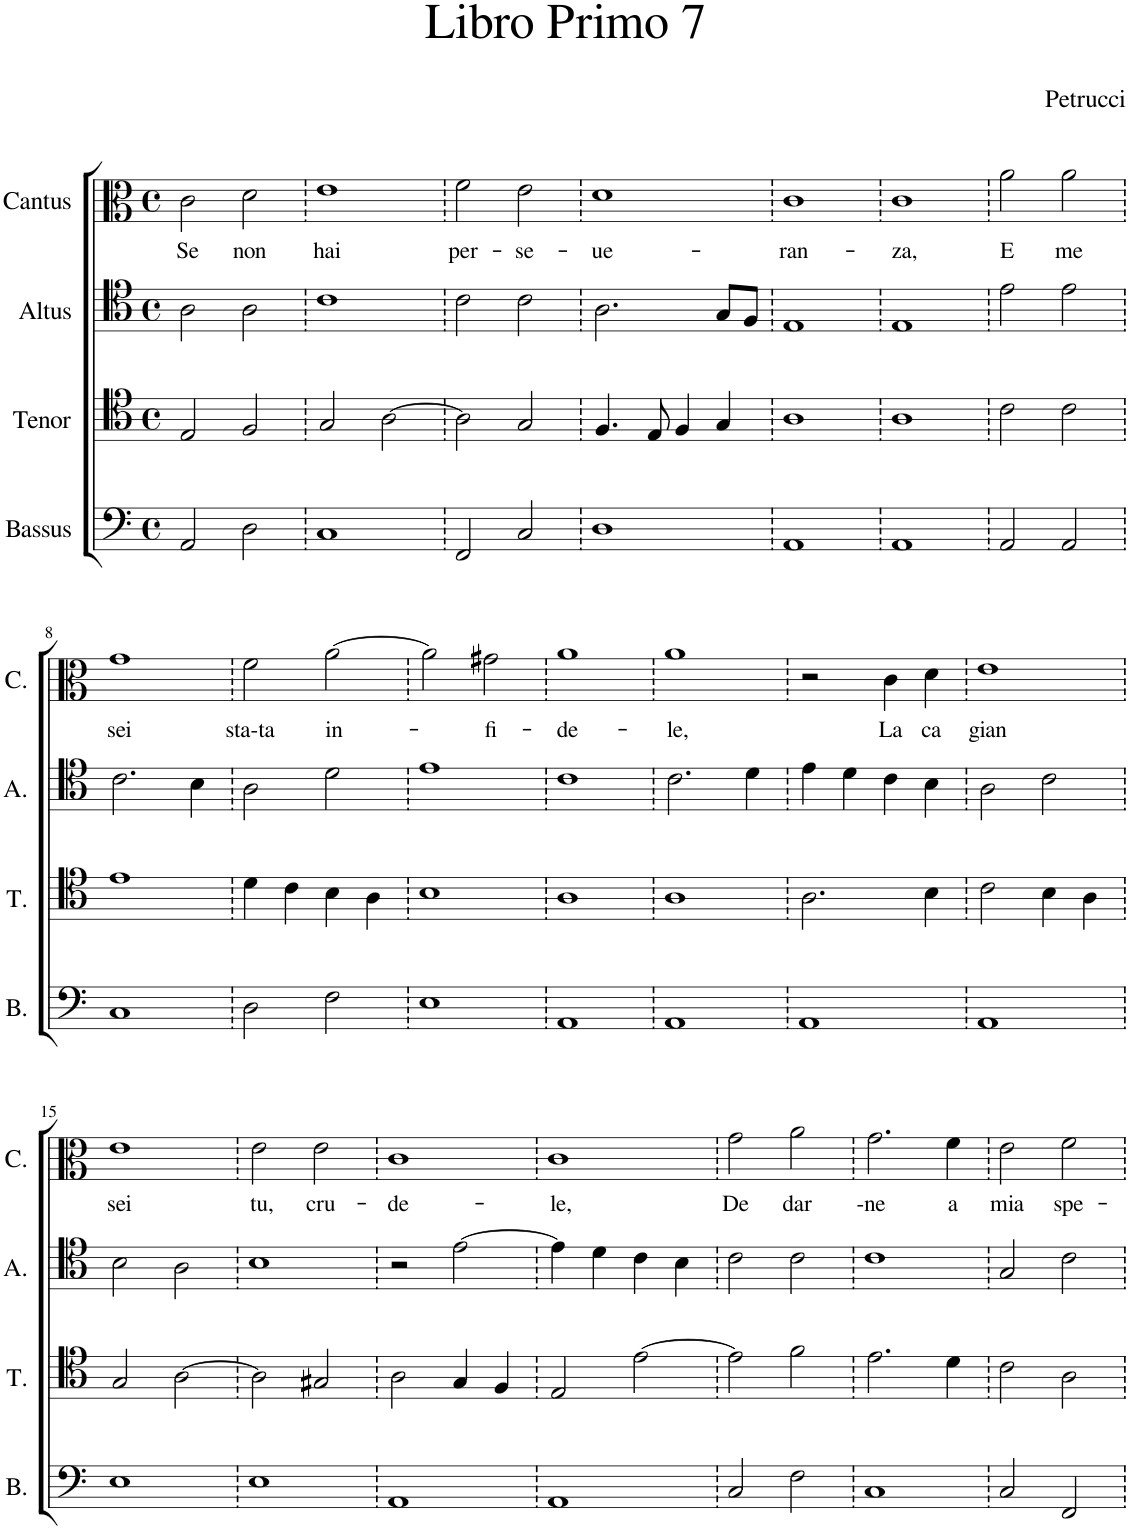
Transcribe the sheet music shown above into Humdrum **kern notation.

**kern	**kern	**kern	**kern	**text
*part4	*part3	*part2	*part1	*part1
*staff4	*staff3	*staff2	*staff1	*staff1
*I"Bassus	*I"Tenor	*I"Altus	*I"Cantus	*
*I'B.	*I'T.	*I'A.	*I'C.	*
*clefF4	*clefC4	*clefC4	*clefC3	*
*k[]	*k[]	*k[]	*k[]	*
*M4/4	*M4/4	*M4/4	*M4/4	*
*met(c)	*met(c)	*met(c)	*met(c)	*
=1	=1	=1	=1	=1
!	!	!	!	!LO:LY:b
2AA/	2E/	2A\	2c\	Se
!	!	!	!	!LO:LY:b
2D\	2F/	2A\	2d\	non
=2	=2	=2	=2	=2
!	!	!	!	!LO:LY:b
1C	2G/	1c	1e	hai
.	[2A\	.	.	.
=3	=3	=3	=3	=3
!	!	!	!	!LO:LY:b
2FF/	2A\]	2c\	2f\	per-
!	!	!	!	!LO:LY:b
2C/	2G/	2c\	2e\	-se-
=4	=4	=4	=4	=4
!	!	!	!	!LO:LY:b
1D	4.F/	2.A\	1d	-ue-
.	8E/	.	.	.
.	4F/	.	.	.
.	4G/	8G/L	.	.
.	.	8F/J	.	.
=5	=5	=5	=5	=5
!	!	!	!	!LO:LY:b
1AA	1A	1E	1c	-ran-
=6	=6	=6	=6	=6
!	!	!	!	!LO:LY:b
1AA	1A	1E	1c	-za,
=7	=7	=7	=7	=7
!	!	!	!	!LO:LY:b
2AA/	2c\	2e\	2a\	E
!	!	!	!	!LO:LY:b
2AA/	2c\	2e\	2a\	me
!!LO:LB:g=z
=8	=8	=8	=8	=8
!	!	!	!	!LO:LY:b
1C	1e	2.c\	1g	sei
.	.	4B\	.	.
=9	=9	=9	=9	=9
!	!	!	!	!LO:LY:b
2D\	4d\	2A\	2f\	sta-ta
.	4c\	.	.	.
!	!	!	!	!LO:LY:b
2F\	4B\	2d\	[2a\	in-
.	4A\	.	.	.
=10	=10	=10	=10	=10
1E	1B	1e	2a\]	.
!	!	!	!	!LO:LY:b
.	.	.	2g#X\	-fi-
=11	=11	=11	=11	=11
!	!	!	!	!LO:LY:b
1AA	1A	1c	1a	-de-
=12	=12	=12	=12	=12
!	!	!	!	!LO:LY:b
1AA	1A	2.c\	1a	-le,
.	.	4d\	.	.
=13	=13	=13	=13	=13
1AA	2.A\	4e\	2r	.
.	.	4d\	.	.
!	!	!	!	!LO:LY:b
.	.	4c\	4c\	La
!	!	!	!	!LO:LY:b
.	4B\	4B\	4d\	ca
=14	=14	=14	=14	=14
!	!	!	!	!LO:LY:b
1AA	2c\	2A\	1e	gian
.	4B\	2c\	.	.
.	4A\	.	.	.
!!LO:LB:g=z
=15	=15	=15	=15	=15
!	!	!	!	!LO:LY:b
1E	2G/	2B\	1e	sei
.	[2A\	2A\	.	.
=16	=16	=16	=16	=16
!	!	!	!	!LO:LY:b
1E	2A\]	1B	2e\	tu,
!	!	!	!	!LO:LY:b
.	2G#X/	.	2e\	cru-
=17	=17	=17	=17	=17
!	!	!	!	!LO:LY:b
1AA	2A\	2r	1c	-de-
.	4G/	[2e\	.	.
.	4F/	.	.	.
=18	=18	=18	=18	=18
!	!	!	!	!LO:LY:b
1AA	2E/	4e\]	1c	-le,
.	.	4d\	.	.
.	[2e\	4c\	.	.
.	.	4B\	.	.
=19	=19	=19	=19	=19
!	!	!	!	!LO:LY:b
2C/	2e\]	2c\	2g\	De
!	!	!	!	!LO:LY:b
2F\	2f\	2c\	2a\	dar
=20	=20	=20	=20	=20
!	!	!	!	!LO:LY:b
1C	2.e\	1c	2.g\	-ne
!	!	!	!	!LO:LY:b
.	4d\	.	4f\	a
=21	=21	=21	=21	=21
!	!	!	!	!LO:LY:b
2C/	2c\	2G/	2e\	mia
!	!	!	!	!LO:LY:b
2FF/	2A\	2c\	2f\	spe-
=	=	=	=	=
*-	*-	*-	*-	*-
